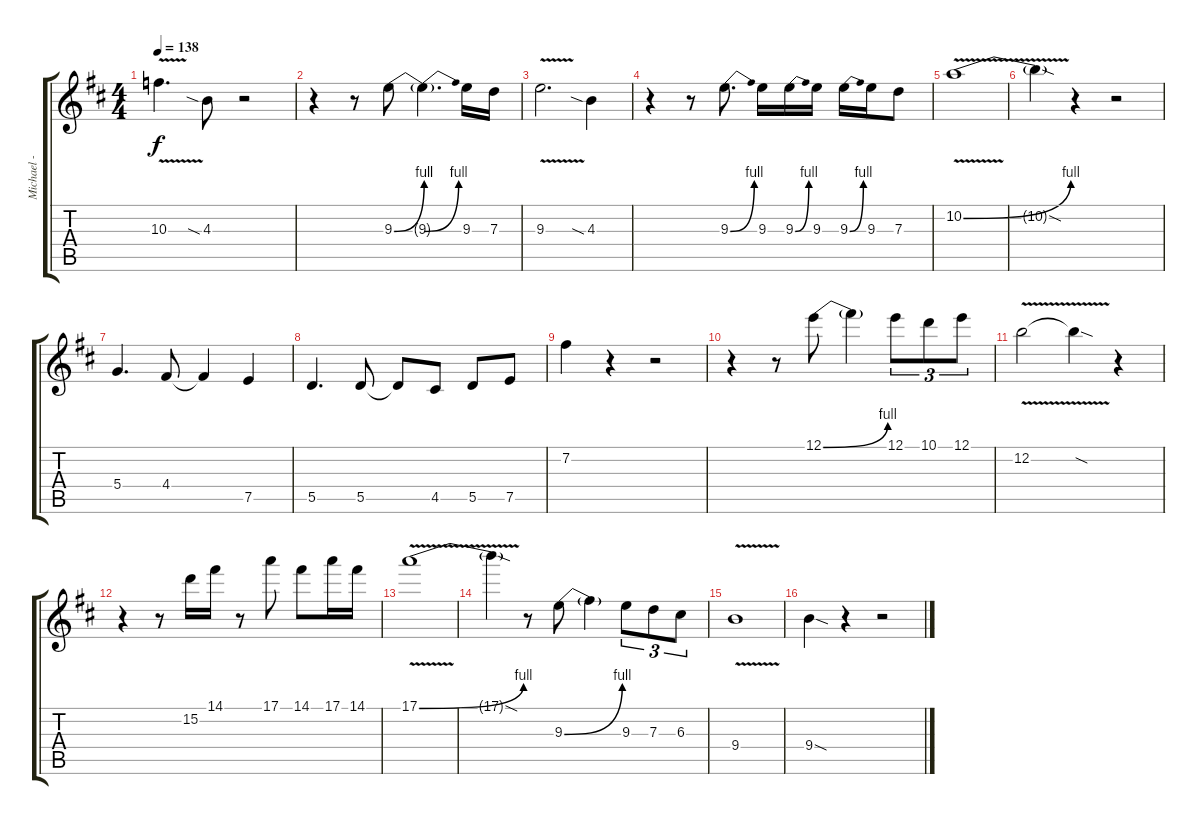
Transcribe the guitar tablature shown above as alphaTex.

\track ("Michael - 2" "Michael - ") {instrument overdrivenguitar}
\staff {score tabs}
\tuning (E4 B3 G3 D3 A2 E2) {hide}
\ts (4 4)
\tempo 138
\clef g2
\ks d
10.3{v}.4{d dy f} 4.3{sia}.8 r.2 |
r.4 r.8 9.3{be (bend 0 0 60 4)}.8 9.3{be (bend 0 0 60 4) t}.4{d} 9.3.16 7.3.16 |
9.3{v}.2{d} 4.3{sia}.4 |
r.4 r.8 9.3{be (bend 0 0 60 4)}.8{d} 9.3.16 9.3{be (bend 0 0 60 4)}.16 9.3.16 9.3{be (bend 0 0 60 4)}.16 9.3.16 7.3.8 |
10.2{be (bend 0 0 60 4) v}.1 |
10.2{sod t}.4 r.4 r.2 |
5.4.4{d} 4.4.8 4.4{t}.4 7.5.4 |
5.5.4{d} 5.5.8 5.5{t}.8 4.5.8 5.5.8 7.5.8 |
7.2.4 r.4 r.2 |
r.4 r.8 12.1{be (bend 0 0 60 4)}.8 12.1{t}.4 12.1.8{tu (3 2)} 10.1.8{tu (3 2)} 12.1.8{tu (3 2)} |
12.2{v}.2 12.2{sod t}.4 r.4 |
r.4 r.8 15.2.16 14.1.16 r.8 17.1.8 14.1.8 17.1.16 14.1.16 |
17.1{be (bend 0 0 60 4) v}.1 |
17.1{sod t}.4 r.8 9.3{be (bend 0 0 60 4)}.8 9.3{t}.4 9.3.8{tu (3 2)} 7.3.8{tu (3 2)} 6.3.8{tu (3 2)} |
9.4{v}.1 |
9.4{sod}.4 r.4 r.2
